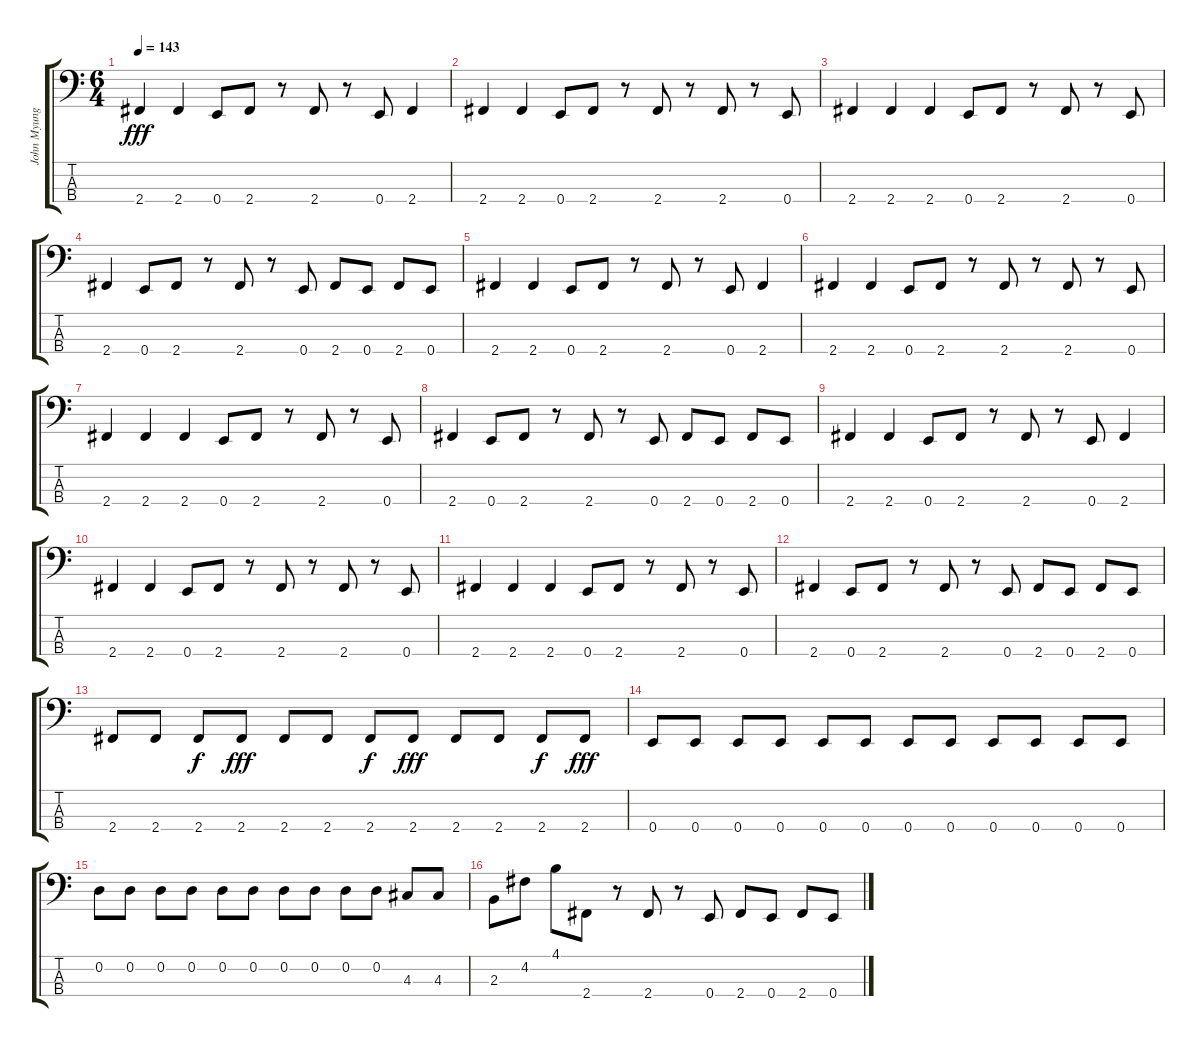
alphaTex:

\track ("John Myung (Bass)" "John Myung") {instrument electricbassfinger}
\staff {score tabs}
\tuning (G2 D2 A1 E1) {hide}
\ts (6 4)
\tempo 143
\clef f4
\ks c
2.4.4{dy fff} 2.4.4 0.4.8 2.4.8 r.8 2.4.8 r.8 0.4.8 2.4.4 |
2.4.4 2.4.4 0.4.8 2.4.8 r.8 2.4.8 r.8 2.4.8 r.8 0.4.8 |
2.4.4 2.4.4 2.4.4 0.4.8 2.4.8 r.8 2.4.8 r.8 0.4.8 |
2.4.4 0.4.8 2.4.8 r.8 2.4.8 r.8 0.4.8 2.4.8 0.4.8 2.4.8 0.4.8 |
2.4.4 2.4.4 0.4.8 2.4.8 r.8 2.4.8 r.8 0.4.8 2.4.4 |
2.4.4 2.4.4 0.4.8 2.4.8 r.8 2.4.8 r.8 2.4.8 r.8 0.4.8 |
2.4.4 2.4.4 2.4.4 0.4.8 2.4.8 r.8 2.4.8 r.8 0.4.8 |
2.4.4 0.4.8 2.4.8 r.8 2.4.8 r.8 0.4.8 2.4.8 0.4.8 2.4.8 0.4.8 |
2.4.4 2.4.4 0.4.8 2.4.8 r.8 2.4.8 r.8 0.4.8 2.4.4 |
2.4.4 2.4.4 0.4.8 2.4.8 r.8 2.4.8 r.8 2.4.8 r.8 0.4.8 |
2.4.4 2.4.4 2.4.4 0.4.8 2.4.8 r.8 2.4.8 r.8 0.4.8 |
2.4.4 0.4.8 2.4.8 r.8 2.4.8 r.8 0.4.8 2.4.8 0.4.8 2.4.8 0.4.8 |
2.4.8 2.4.8 2.4.8{dy f} 2.4.8{dy fff} 2.4.8 2.4.8 2.4.8{dy f} 2.4.8{dy fff} 2.4.8 2.4.8 2.4.8{dy f} 2.4.8{dy fff} |
0.4.8 0.4.8 0.4.8 0.4.8 0.4.8 0.4.8 0.4.8 0.4.8 0.4.8 0.4.8 0.4.8 0.4.8 |
0.2.8 0.2.8 0.2.8 0.2.8 0.2.8 0.2.8 0.2.8 0.2.8 0.2.8 0.2.8 4.3.8 4.3.8 |
2.3.8 4.2.8 4.1.8 2.4.8 r.8 2.4.8 r.8 0.4.8 2.4.8 0.4.8 2.4.8 0.4.8
